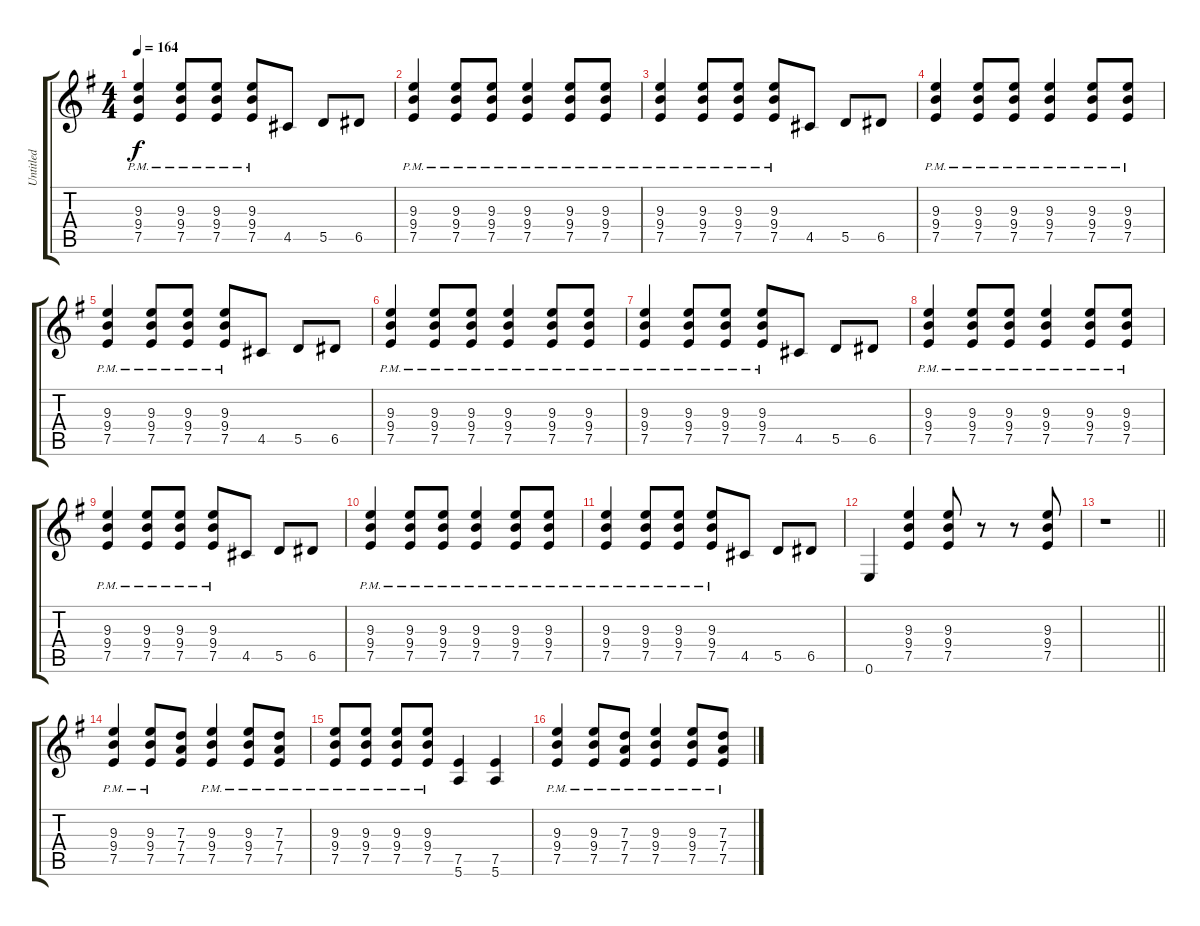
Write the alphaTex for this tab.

\track ("Untitled" "Untitled") {instrument distortionguitar}
\staff {score tabs}
\tuning (E4 B3 G3 D3 A2 E2) {hide}
\ts (4 4)
\tempo 164
\clef g2
\ks g
(9.3{pm} 9.4{pm} 7.5{pm}).4{dy f} (9.3{pm} 9.4{pm} 7.5{pm}).8 (9.3{pm} 9.4{pm} 7.5{pm}).8 (9.3{pm} 9.4{pm} 7.5{pm}).8 4.5.8 5.5.8 6.5.8 |
(9.3{pm} 9.4{pm} 7.5{pm}).4 (9.3{pm} 9.4{pm} 7.5{pm}).8 (9.3{pm} 9.4{pm} 7.5{pm}).8 (9.3{pm} 9.4{pm} 7.5{pm}).4 (9.3{pm} 9.4{pm} 7.5{pm}).8 (9.3{pm} 9.4{pm} 7.5{pm}).8 |
(9.3{pm} 9.4{pm} 7.5{pm}).4 (9.3{pm} 9.4{pm} 7.5{pm}).8 (9.3{pm} 9.4{pm} 7.5{pm}).8 (9.3{pm} 9.4{pm} 7.5{pm}).8 4.5.8 5.5.8 6.5.8 |
(9.3{pm} 9.4{pm} 7.5{pm}).4 (9.3{pm} 9.4{pm} 7.5{pm}).8 (9.3{pm} 9.4{pm} 7.5{pm}).8 (9.3{pm} 9.4{pm} 7.5{pm}).4 (9.3{pm} 9.4{pm} 7.5{pm}).8 (9.3{pm} 9.4{pm} 7.5{pm}).8 |
(9.3{pm} 9.4{pm} 7.5{pm}).4 (9.3{pm} 9.4{pm} 7.5{pm}).8 (9.3{pm} 9.4{pm} 7.5{pm}).8 (9.3{pm} 9.4{pm} 7.5{pm}).8 4.5.8 5.5.8 6.5.8 |
(9.3{pm} 9.4{pm} 7.5{pm}).4 (9.3{pm} 9.4{pm} 7.5{pm}).8 (9.3{pm} 9.4{pm} 7.5{pm}).8 (9.3{pm} 9.4{pm} 7.5{pm}).4 (9.3{pm} 9.4{pm} 7.5{pm}).8 (9.3{pm} 9.4{pm} 7.5{pm}).8 |
(9.3{pm} 9.4{pm} 7.5{pm}).4 (9.3{pm} 9.4{pm} 7.5{pm}).8 (9.3{pm} 9.4{pm} 7.5{pm}).8 (9.3{pm} 9.4{pm} 7.5{pm}).8 4.5.8 5.5.8 6.5.8 |
(9.3{pm} 9.4{pm} 7.5{pm}).4 (9.3{pm} 9.4{pm} 7.5{pm}).8 (9.3{pm} 9.4{pm} 7.5{pm}).8 (9.3{pm} 9.4{pm} 7.5{pm}).4 (9.3{pm} 9.4{pm} 7.5{pm}).8 (9.3{pm} 9.4{pm} 7.5{pm}).8 |
(9.3{pm} 9.4{pm} 7.5{pm}).4 (9.3{pm} 9.4{pm} 7.5{pm}).8 (9.3{pm} 9.4{pm} 7.5{pm}).8 (9.3{pm} 9.4{pm} 7.5{pm}).8 4.5.8 5.5.8 6.5.8 |
(9.3{pm} 9.4{pm} 7.5{pm}).4 (9.3{pm} 9.4{pm} 7.5{pm}).8 (9.3{pm} 9.4{pm} 7.5{pm}).8 (9.3{pm} 9.4{pm} 7.5{pm}).4 (9.3{pm} 9.4{pm} 7.5{pm}).8 (9.3{pm} 9.4{pm} 7.5{pm}).8 |
(9.3{pm} 9.4{pm} 7.5{pm}).4 (9.3{pm} 9.4{pm} 7.5{pm}).8 (9.3{pm} 9.4{pm} 7.5{pm}).8 (9.3{pm} 9.4{pm} 7.5{pm}).8 4.5.8 5.5.8 6.5.8 |
0.6.4 (9.3 9.4 7.5).4 (9.3 9.4 7.5).8 r.8 r.8 (9.3 9.4 7.5).8 |
\barLineRight lightlight
r.1 |
(9.3{pm} 9.4{pm} 7.5{pm}).4 (9.3{pm} 9.4{pm} 7.5{pm}).8 (7.3 7.4 7.5).8 (9.3{pm} 9.4{pm} 7.5{pm}).4 (9.3{pm} 9.4{pm} 7.5{pm}).8 (7.3{pm} 7.4{pm} 7.5{pm}).8 |
(9.3{pm} 9.4{pm} 7.5{pm}).8 (9.3{pm} 9.4{pm} 7.5{pm}).8 (9.3{pm} 9.4{pm} 7.5{pm}).8 (9.3{pm} 9.4{pm} 7.5{pm}).8 (7.5 5.6).4 (7.5 5.6).4 |
(9.3{pm} 9.4{pm} 7.5{pm}).4 (9.3{pm} 9.4{pm} 7.5{pm}).8 (7.3{pm} 7.4{pm} 7.5{pm}).8 (9.3{pm} 9.4{pm} 7.5{pm}).4 (9.3{pm} 9.4{pm} 7.5{pm}).8 (7.3{pm} 7.4{pm} 7.5{pm}).8
